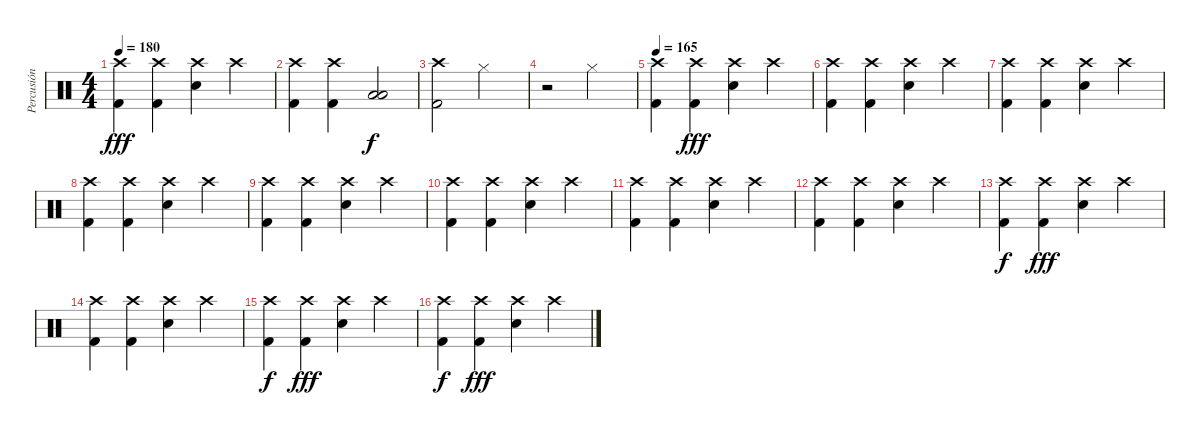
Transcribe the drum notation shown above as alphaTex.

\track ("Percusión" "Percusión") {instrument percussion}
\staff {score}
\articulation defaults
\ts (4 4)
\tempo 180
\clef neutral
\ks c
("Crash high (hit)" "Kick (hit) 2").4{dy fff} ("Crash high (hit)" "Kick (hit) 2").4 ("Crash high (hit)" "Electric Snare (hit)").4 "Crash high (hit)".4 |
("Crash high (hit)" "Kick (hit) 2").4 ("Crash high (hit)" "Kick (hit) 2").4 ("Low Floor Tom (hit)" "Low Tom (hit)").2{dy f} |
("Crash high (hit)" "Kick (hit) 2").2 "Hi-Hat (closed)".2 |
r.2 "Hi-Hat (closed)".2 |
\tempo 165
("Crash high (hit)" "Kick (hit) 2").4 ("Crash high (hit)" "Kick (hit) 2").4{dy fff} ("Crash high (hit)" "Electric Snare (hit)").4 "Crash high (hit)".4 |
("Crash high (hit)" "Kick (hit) 2").4 ("Crash high (hit)" "Kick (hit) 2").4 ("Crash high (hit)" "Electric Snare (hit)").4 "Crash high (hit)".4 |
("Crash high (hit)" "Kick (hit) 2").4 ("Crash high (hit)" "Kick (hit) 2").4 ("Crash high (hit)" "Electric Snare (hit)").4 "Crash high (hit)".4 |
("Crash high (hit)" "Kick (hit) 2").4 ("Crash high (hit)" "Kick (hit) 2").4 ("Crash high (hit)" "Electric Snare (hit)").4 "Crash high (hit)".4 |
("Crash high (hit)" "Kick (hit) 2").4 ("Crash high (hit)" "Kick (hit) 2").4 ("Crash high (hit)" "Electric Snare (hit)").4 "Crash high (hit)".4 |
("Crash high (hit)" "Kick (hit) 2").4 ("Crash high (hit)" "Kick (hit) 2").4 ("Crash high (hit)" "Electric Snare (hit)").4 "Crash high (hit)".4 |
("Crash high (hit)" "Kick (hit) 2").4 ("Crash high (hit)" "Kick (hit) 2").4 ("Crash high (hit)" "Electric Snare (hit)").4 "Crash high (hit)".4 |
("Crash high (hit)" "Kick (hit) 2").4 ("Crash high (hit)" "Kick (hit) 2").4 ("Crash high (hit)" "Electric Snare (hit)").4 "Crash high (hit)".4 |
("Crash high (hit)" "Kick (hit) 2").4{dy f} ("Crash high (hit)" "Kick (hit) 2").4{dy fff} ("Crash high (hit)" "Electric Snare (hit)").4 "Crash high (hit)".4 |
("Crash high (hit)" "Kick (hit) 2").4 ("Crash high (hit)" "Kick (hit) 2").4 ("Crash high (hit)" "Electric Snare (hit)").4 "Crash high (hit)".4 |
("Crash high (hit)" "Kick (hit) 2").4{dy f} ("Crash high (hit)" "Kick (hit) 2").4{dy fff} ("Crash high (hit)" "Electric Snare (hit)").4 "Crash high (hit)".4 |
("Crash high (hit)" "Kick (hit) 2").4{dy f} ("Crash high (hit)" "Kick (hit) 2").4{dy fff} ("Crash high (hit)" "Electric Snare (hit)").4 "Crash high (hit)".4
